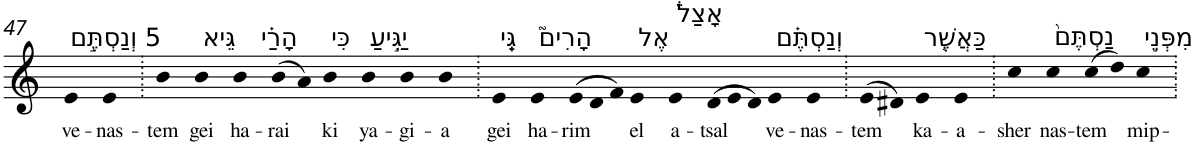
**kern	**text
*part1	*part1
*staff1	*staff1
*I"Piano	*
*I'Pno	*
!!LO:PB:g=z
*clefG2	*
*k[]	*
=47	=47
!LO:TX:a:t=5 וְנַסְתֶּ֣ם	!
!	!LO:LY:b
4e	ve-
!	!LO:LY:b
4e	-nas-
=48.	=48.
!	!LO:LY:b
4b	-tem
!LO:TX:a:t=גֵּיא	!
!	!LO:LY:b
4b	gei
!LO:TX:a:t=הָרַ֗י	!
!	!LO:LY:b
4b	ha-
!	!LO:LY:b
(>8b	-rai
8a)	.
!LO:TX:a:t=כִּי	!
!	!LO:LY:b
4b	ki
!LO:TX:a:t=יַגִּ֣יעַ	!
!	!LO:LY:b
4b	ya-
!	!LO:LY:b
4b	-gi-
!	!LO:LY:b
4b	-a
=49.	=49.
!LO:TX:a:t=גֵּֽי	!
!	!LO:LY:b
4e	gei
!LO:TX:a:t=הָרִים֮	!
!	!LO:LY:b
4e	ha-
!	!LO:LY:b
(>12e	-rim
12d	.
12f)	.
!LO:TX:a:t=אֶל	!
!	!LO:LY:b
4e	el
!LO:TX:a:t=אָצַל֒	!
!	!LO:LY:b
4e	a-
!	!LO:LY:b
(>12d	-tsal
12e	.
12d)	.
!LO:TX:a:t=וְנַסְתֶּ֗ם	!
!	!LO:LY:b
4e	ve-
!	!LO:LY:b
4e	-nas-
=50.	=50.
!	!LO:LY:b
(>8e	-tem
8d#X)	.
!LO:TX:a:t=כַּאֲשֶׁ֤ר	!
!	!LO:LY:b
4e	ka-
!	!LO:LY:b
4e	-a-
=51.	=51.
!	!LO:LY:b
4cc	-sher
!LO:TX:a:t=נַסְתֶּם֙	!
!	!LO:LY:b
4cc	nas-
!	!LO:LY:b
(>8cc	-tem
8dd)	.
!LO:TX:a:t=מִפְּנֵ֣י	!
!	!LO:LY:b
4cc	mip-
=.	=.
*-	*-
